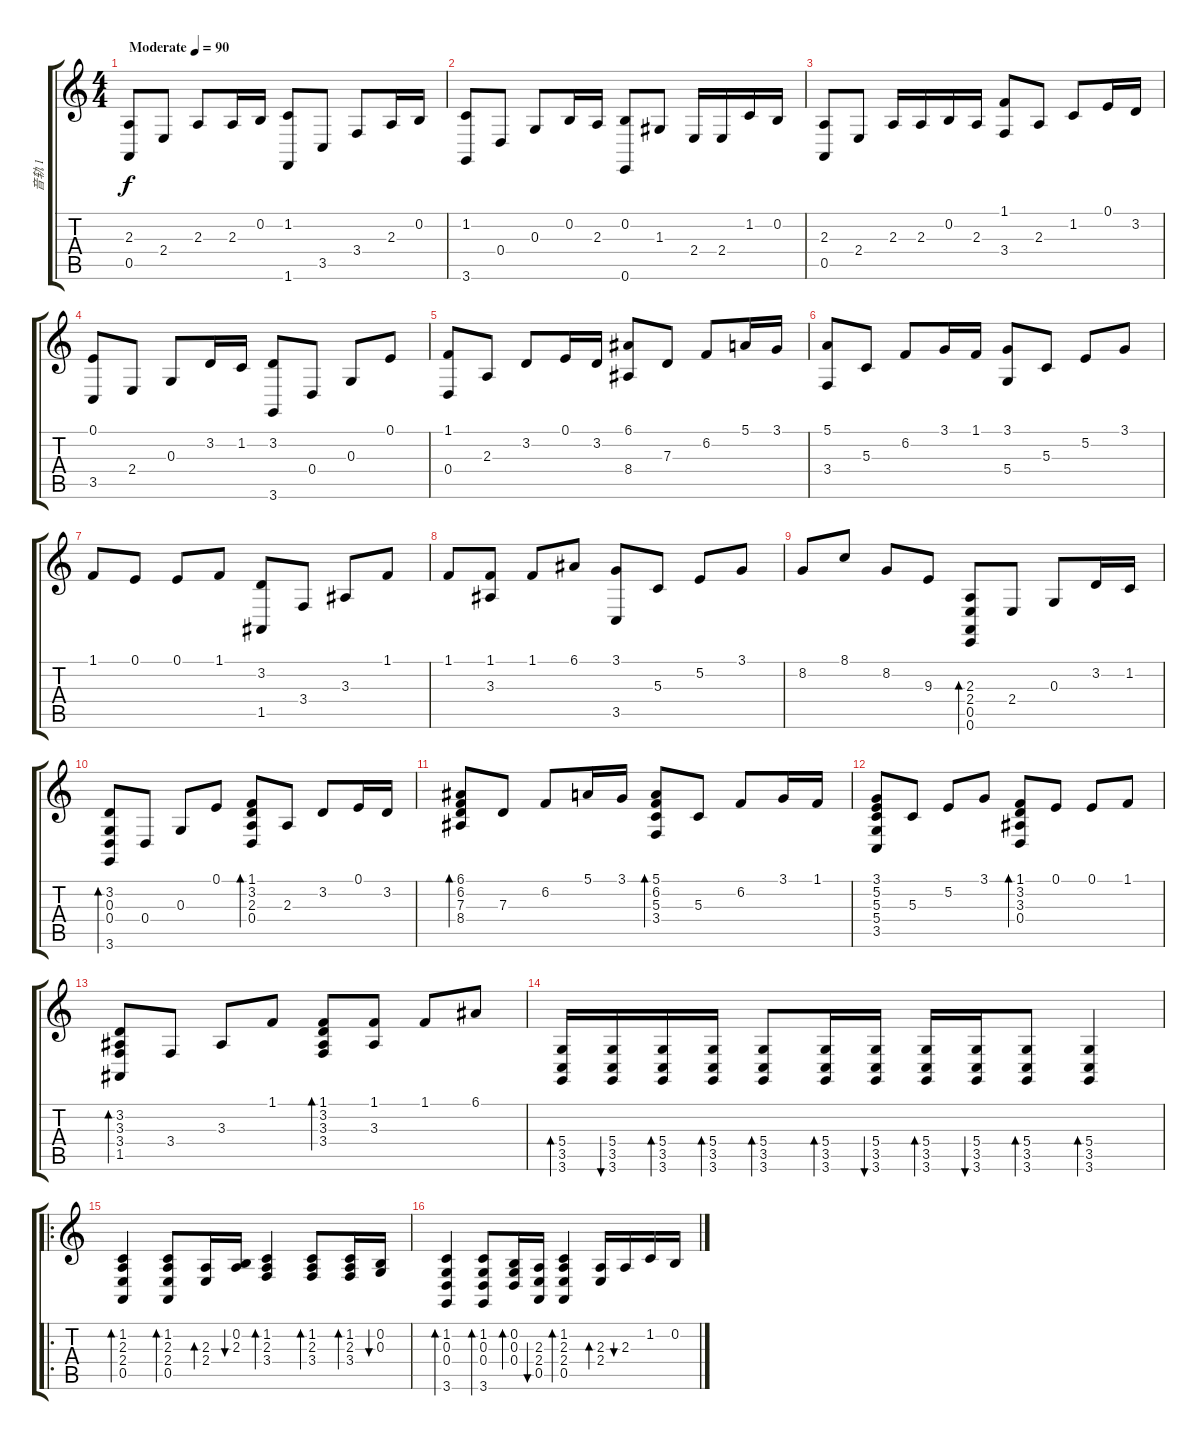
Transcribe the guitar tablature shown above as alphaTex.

\track ("音轨 1" "音轨 1") {instrument electricgrandpiano}
\staff {score tabs}
\tuning (E4 B3 G3 D3 A2 E2) {hide}
\ts (4 4)
\tempo (90 "Moderate")
\clef g2
\ks c
(2.3 0.5).8{dy f instrument electricgrandpiano} 2.4.8 2.3.8 2.3.16 0.2.16 (1.2 1.6).8 3.5.8 3.4.8 2.3.16 0.2.16 |
(1.2 3.6).8 0.4.8 0.3.8 0.2.16 2.3.16 (0.2 0.6).8 1.3.8 2.4.16 2.4.16 1.2.16 0.2.16 |
(2.3 0.5).8 2.4.8 2.3.16 2.3.16 0.2.16 2.3.16 (1.1 3.4).8 2.3.8 1.2.8 0.1.16 3.2.16 |
(0.1 3.5).8 2.4.8 0.3.8 3.2.16 1.2.16 (3.2 3.6).8 0.4.8 0.3.8 0.1.8 |
(1.1 0.4).8 2.3.8 3.2.8 0.1.16 3.2.16 (6.1 8.4).8 7.3.8 6.2.8 5.1.16 3.1.16 |
(5.1 3.4).8 5.3.8 6.2.8 3.1.16 1.1.16 (3.1 5.4).8 5.3.8 5.2.8 3.1.8 |
1.1.8 0.1.8 0.1.8 1.1.8 (3.2 1.5).8 3.4.8 3.3.8 1.1.8 |
1.1.8 (1.1 3.3).8 1.1.8 6.1.8 (3.1 3.5).8 5.3.8 5.2.8 3.1.8 |
8.2.8 8.1.8 8.2.8 9.3.8 (2.3 2.4 0.5 0.6).8{bd 240} 2.4.8 0.3.8 3.2.16 1.2.16 |
(3.2 0.3 0.4 3.6).8{bd 240} 0.4.8 0.3.8 0.1.8 (1.1 3.2 2.3 0.4).8{bd 240} 2.3.8 3.2.8 0.1.16 3.2.16 |
(6.1 6.2 7.3 8.4).8{bd 240} 7.3.8 6.2.8 5.1.16 3.1.16 (5.1 6.2 5.3 3.4).8{bd 240} 5.3.8 6.2.8 3.1.16 1.1.16 |
(3.1 5.2 5.3 5.4 3.5).8 5.3.8 5.2.8 3.1.8 (1.1 3.2 3.3 0.4).8{bd 240} 0.1.8 0.1.8 1.1.8 |
(3.2 3.3 3.4 1.5).8{bd 240} 3.4.8 3.3.8 1.1.8 (1.1 3.2 3.3 3.4).8{bd 240} (1.1 3.3).8 1.1.8 6.1.8 |
(5.4 3.5 3.6).16{bd 240} (5.4 3.5 3.6).16{bu 240} (5.4 3.5 3.6).16{bd 240} (5.4 3.5 3.6).16{bd 240} (5.4 3.5 3.6).8{bd 240} (5.4 3.5 3.6).16{bd 240} (5.4 3.5 3.6).16{bu 240} (5.4 3.5 3.6).16{bd 240} (5.4 3.5 3.6).16{bu 240} (5.4 3.5 3.6).8{bd 240} (5.4 3.5 3.6).4{bd 240} |
\ro
(1.2 2.3 2.4 0.5).4{bd 240} (1.2 2.3 2.4 0.5).8{bd 240} (2.3 2.4).16{bd 240} (0.2 2.3).16{bu 240} (1.2 2.3 3.4).4{bd 240} (1.2 2.3 3.4).8{bd 240} (1.2 2.3 3.4).16{bd 240} (0.2 0.3).16{bu 240} |
(1.2 0.3 0.4 3.6).4{bd 240} (1.2 0.3 0.4 3.6).8{bd 240} (0.2 0.3 0.4).16{bd 240} (2.3 2.4 0.5).16{bu 240} (1.2 2.3 2.4 0.5).4{bd 240} (2.3 2.4).16{bd 240} 2.3.16{bu 240} 1.2.16 0.2.16
